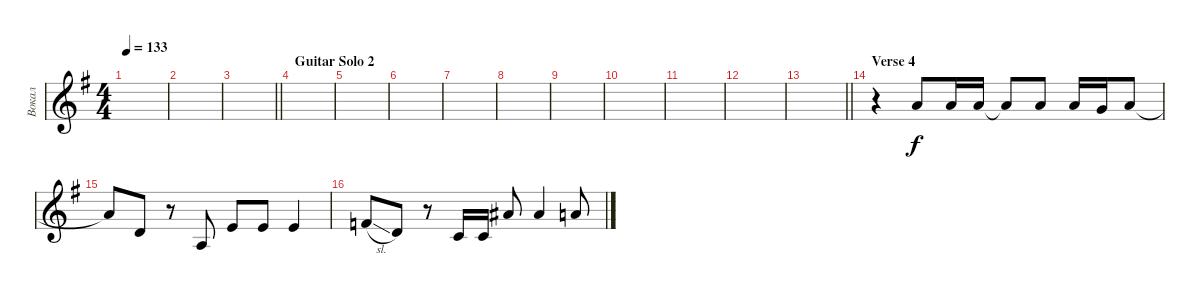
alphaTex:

\track ("Вокал" "Вокал") {instrument trumpet}
\staff {score}
\tuning (E4 B3 G3 D3 A2 E2) {hide}
\ts (4 4)
\tempo 133
\clef g2
\ks eminor
|
|
\barLineRight lightlight
|
\section ("" "Guitar Solo 2")
|
|
|
|
|
|
|
|
|
\barLineRight lightlight
|
\section ("" "Verse 4")
r.4 5.1.8 5.1.16 5.1.16 5.1{t}.8 5.1.8 5.1.16 3.1.16 5.1.8 |
5.1{t}.8 3.2.8 r.8 2.3.8 5.2.8 5.2.8 5.2.4 |
6.2{sl}.8 3.2.8 r.8 1.2.16 1.2.16 6.1.8 6.1.4 5.1.8
